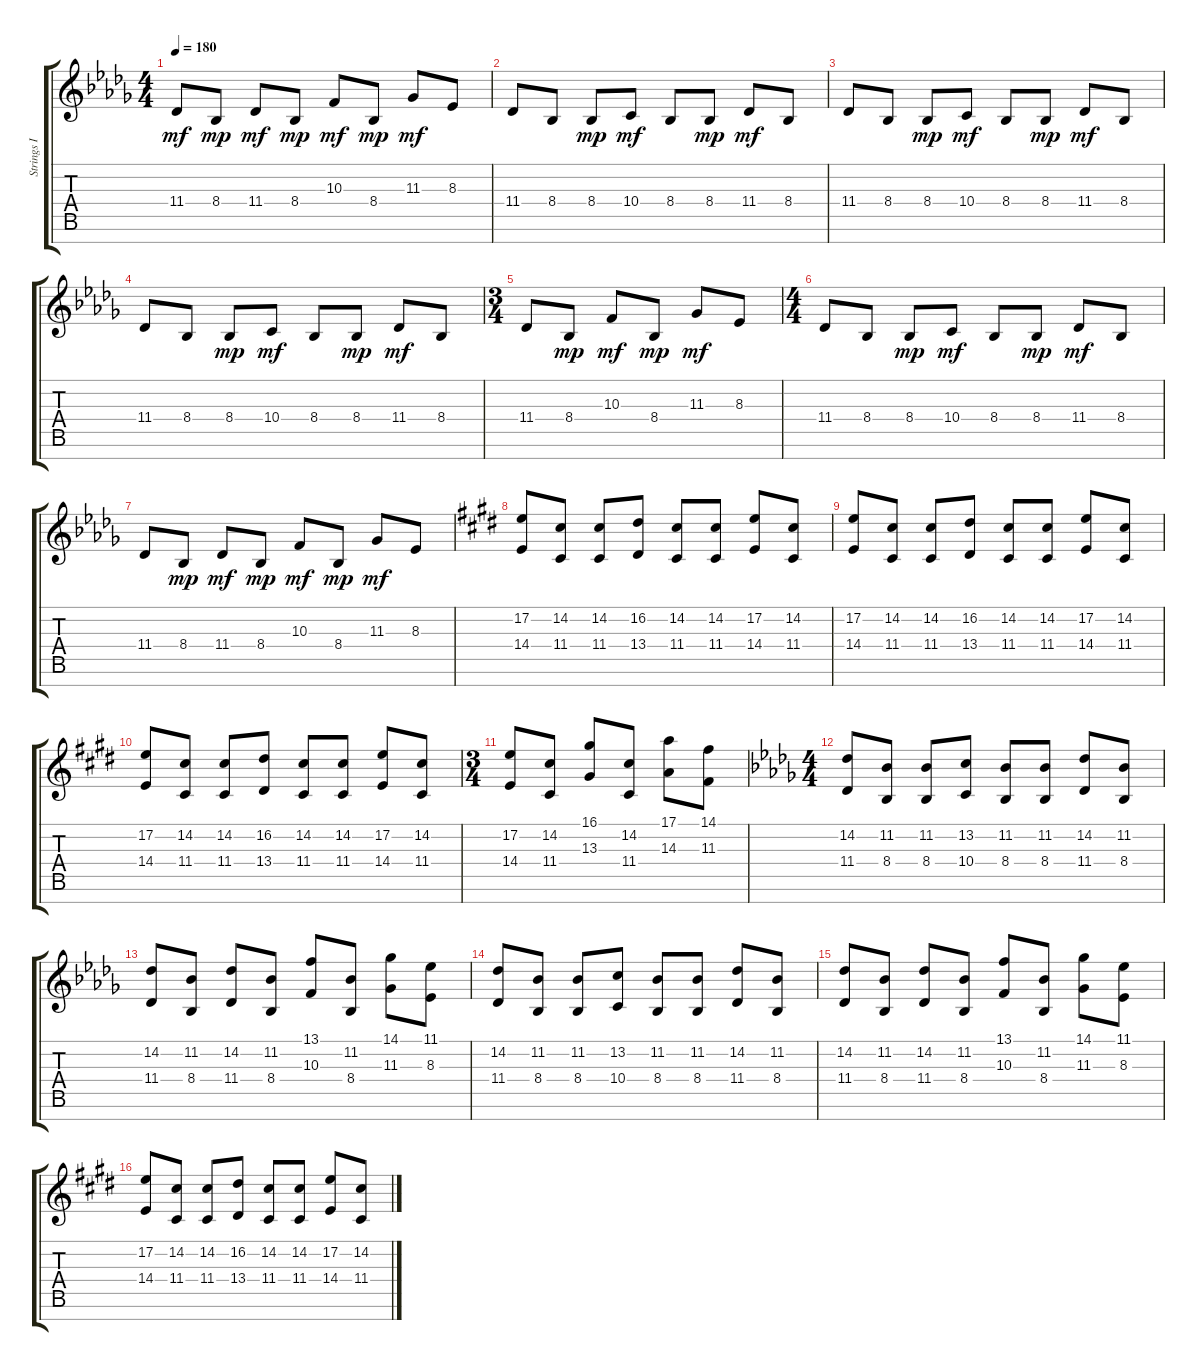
\track ("Strings I" "Strings I") {instrument stringensemble1}
\staff {score tabs}
\tuning (E4 B3 G3 D3 A2 E2 B1) {hide}
\ts (4 4)
\tempo 180
\clef g2
\ks bbminor
11.4.8{dy mf} 8.4.8{dy mp} 11.4.8{dy mf} 8.4.8{dy mp} 10.3.8{dy mf} 8.4.8{dy mp} 11.3.8{dy mf} 8.3.8 |
11.4.8 8.4.8 8.4.8{dy mp} 10.4.8{dy mf} 8.4.8 8.4.8{dy mp} 11.4.8{dy mf} 8.4.8 |
11.4.8 8.4.8 8.4.8{dy mp} 10.4.8{dy mf} 8.4.8 8.4.8{dy mp} 11.4.8{dy mf} 8.4.8 |
11.4.8 8.4.8 8.4.8{dy mp} 10.4.8{dy mf} 8.4.8 8.4.8{dy mp} 11.4.8{dy mf} 8.4.8 |
\ts (3 4)
11.4.8 8.4.8{dy mp} 10.3.8{dy mf} 8.4.8{dy mp} 11.3.8{dy mf} 8.3.8 |
\ts (4 4)
11.4.8 8.4.8 8.4.8{dy mp} 10.4.8{dy mf} 8.4.8 8.4.8{dy mp} 11.4.8{dy mf} 8.4.8 |
11.4.8 8.4.8{dy mp} 11.4.8{dy mf} 8.4.8{dy mp} 10.3.8{dy mf} 8.4.8{dy mp} 11.3.8{dy mf} 8.3.8 |
\ks c#minor
(17.2 14.4).8 (14.2 11.4).8 (14.2 11.4).8 (16.2 13.4).8 (14.2 11.4).8 (14.2 11.4).8 (17.2 14.4).8 (14.2 11.4).8 |
(17.2 14.4).8 (14.2 11.4).8 (14.2 11.4).8 (16.2 13.4).8 (14.2 11.4).8 (14.2 11.4).8 (17.2 14.4).8 (14.2 11.4).8 |
(17.2 14.4).8 (14.2 11.4).8 (14.2 11.4).8 (16.2 13.4).8 (14.2 11.4).8 (14.2 11.4).8 (17.2 14.4).8 (14.2 11.4).8 |
\ts (3 4)
(17.2 14.4).8 (14.2 11.4).8 (16.1 13.3).8 (14.2 11.4).8 (17.1 14.3).8 (14.1 11.3).8 |
\ts (4 4)
\ks bbminor
(14.2 11.4).8 (11.2 8.4).8 (11.2 8.4).8 (13.2 10.4).8 (11.2 8.4).8 (11.2 8.4).8 (14.2 11.4).8 (11.2 8.4).8 |
(14.2 11.4).8 (11.2 8.4).8 (14.2 11.4).8 (11.2 8.4).8 (13.1 10.3).8 (11.2 8.4).8 (14.1 11.3).8 (11.1 8.3).8 |
(14.2 11.4).8 (11.2 8.4).8 (11.2 8.4).8 (13.2 10.4).8 (11.2 8.4).8 (11.2 8.4).8 (14.2 11.4).8 (11.2 8.4).8 |
(14.2 11.4).8 (11.2 8.4).8 (14.2 11.4).8 (11.2 8.4).8 (13.1 10.3).8 (11.2 8.4).8 (14.1 11.3).8 (11.1 8.3).8 |
\ks c#minor
(17.2 14.4).8 (14.2 11.4).8 (14.2 11.4).8 (16.2 13.4).8 (14.2 11.4).8 (14.2 11.4).8 (17.2 14.4).8 (14.2 11.4).8
